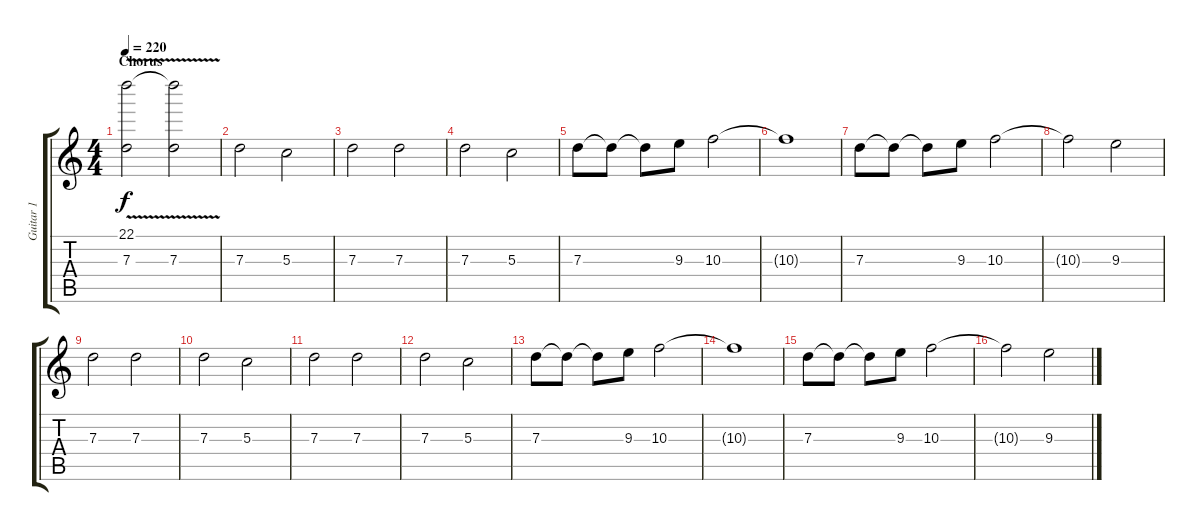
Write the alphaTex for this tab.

\track ("Guitar 1" "Guitar 1") {instrument distortionguitar}
\staff {score tabs}
\tuning (E4 B3 G3 D3 A2 E2) {hide}
\ts (4 4)
\section ("" "Chorus")
\tempo 220
\clef g2
\ks c
(22.1{v} 7.3).2{dy f} (22.1{t} 7.3).2 |
7.3.2 5.3.2 |
7.3.2 7.3.2 |
7.3.2 5.3.2 |
7.3.8 7.3{t}.8 7.3{t}.8 9.3.8 10.3.2 |
10.3{t}.1 |
7.3.8 7.3{t}.8 7.3{t}.8 9.3.8 10.3.2 |
10.3{t}.2 9.3.2 |
7.3.2 7.3.2 |
7.3.2 5.3.2 |
7.3.2 7.3.2 |
7.3.2 5.3.2 |
7.3.8 7.3{t}.8 7.3{t}.8 9.3.8 10.3.2 |
10.3{t}.1 |
7.3.8 7.3{t}.8 7.3{t}.8 9.3.8 10.3.2 |
10.3{t}.2 9.3.2
